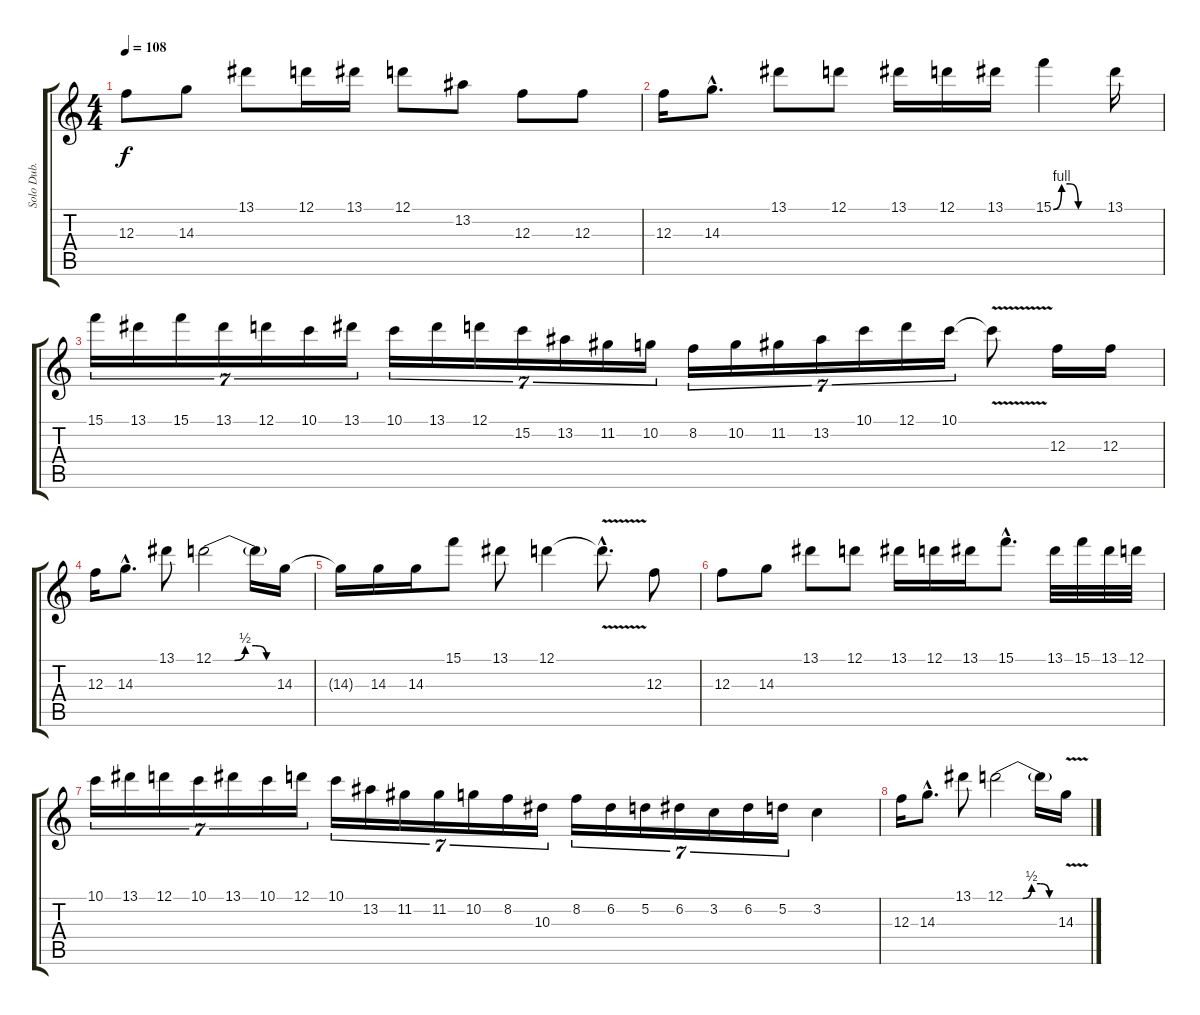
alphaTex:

\track ("Solo Dub. (in drop C)" "Solo Dub. ") {instrument distortionguitar}
\staff {score tabs}
\tuning (D4 A3 F3 C3 G2 C2) {hide}
\ts (4 4)
\tempo 108
\clef g2
\ks c
12.3.8{dy f} 14.3.8 13.1.8 12.1.16 13.1.16 12.1.8 13.2.8 12.3.8 12.3.8 |
12.3.16 14.3{hac}.8{d} 13.1.8 12.1.8 13.1.16 12.1.16 13.1.16 15.1{be (custom 0 0 10 4 20 4 30 0 60 0)}.4 13.1.16 |
15.1.16{tu (7 4)} 13.1.16{tu (7 4)} 15.1.16{tu (7 4)} 13.1.16{tu (7 4)} 12.1.16{tu (7 4)} 10.1.16{tu (7 4)} 13.1.16{tu (7 4)} 10.1.16{tu (7 4)} 13.1.16{tu (7 4)} 12.1.16{tu (7 4)} 15.2.16{tu (7 4)} 13.2.16{tu (7 4)} 11.2.16{tu (7 4)} 10.2.16{tu (7 4)} 8.2.16{tu (7 4)} 10.2.16{tu (7 4)} 11.2.16{tu (7 4)} 13.2.16{tu (7 4)} 10.1.16{tu (7 4)} 12.1.16{tu (7 4)} 10.1.16{tu (7 4)} 10.1{v t}.8 12.3.16 12.3.16 |
12.3.16 14.3{hac}.8{d} 13.1.8 12.1{be (custom 0 0 10 0 20 0 30 2 40 2 50 0 60 0)}.2 12.1{t}.16 14.3.16 |
14.3{t}.16 14.3.16 14.3.16 15.1.8 13.1.8 12.1.4 12.1{v hac t}.8{d} 12.3.8 |
12.3.8 14.3.8 13.1.8 12.1.8 13.1.16 12.1.16 13.1.16 15.1{hac}.8{d} 13.1.32 15.1.32 13.1.32 12.1.32 |
10.1.16{tu (7 4)} 13.1.16{tu (7 4)} 12.1.16{tu (7 4)} 10.1.16{tu (7 4)} 13.1.16{tu (7 4)} 10.1.16{tu (7 4)} 12.1.16{tu (7 4)} 10.1.16{tu (7 4)} 13.2.16{tu (7 4)} 11.2.16{tu (7 4)} 11.2.16{tu (7 4)} 10.2.16{tu (7 4)} 8.2.16{tu (7 4)} 10.3.16{tu (7 4)} 8.2.16{tu (7 4)} 6.2.16{tu (7 4)} 5.2.16{tu (7 4)} 6.2.16{tu (7 4)} 3.2.16{tu (7 4)} 6.2.16{tu (7 4)} 5.2.16{tu (7 4)} 3.2.4 |
12.3.16 14.3{hac}.8{d} 13.1.8 12.1{be (custom 0 0 10 0 20 0 30 2 40 2 50 0 60 0)}.2 12.1{t}.16 14.3{v}.16
